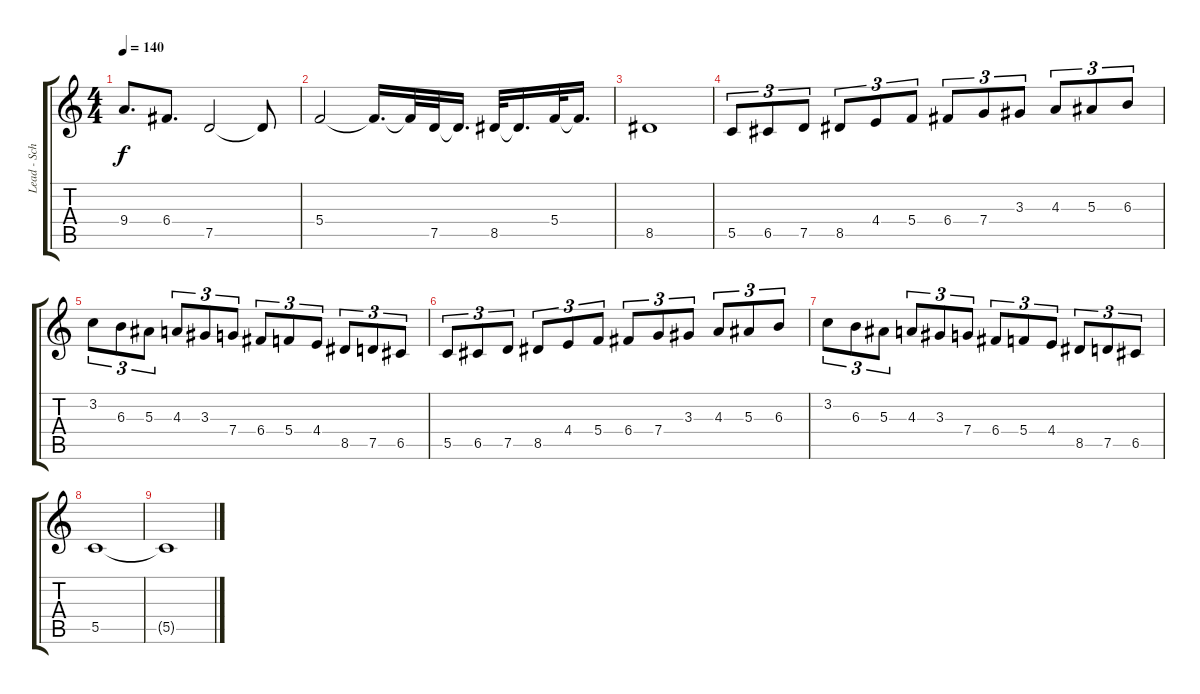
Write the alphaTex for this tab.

\track ("Lead - Schecter Damien Elite-6" "Lead - Sch") {instrument distortionguitar}
\staff {score tabs}
\tuning (D4 A3 F3 C3 G2 C2) {hide}
\ts (4 4)
\tempo 140
\clef g2
\ks c
9.4.8{d dy f} 6.4.8{d} 7.5.2 7.5{t}.8 |
5.4.2 5.4{t}.16{d} 5.4{t}.32 7.5.32 7.5{t}.16{d} 8.5.32 8.5{t}.16{d} 5.4.32 5.4{t}.16{d} |
8.5.1 |
5.5.8{tu (3 2)} 6.5.8{tu (3 2)} 7.5.8{tu (3 2)} 8.5.8{tu (3 2)} 4.4.8{tu (3 2)} 5.4.8{tu (3 2)} 6.4.8{tu (3 2)} 7.4.8{tu (3 2)} 3.3.8{tu (3 2)} 4.3.8{tu (3 2)} 5.3.8{tu (3 2)} 6.3.8{tu (3 2)} |
3.2.8{tu (3 2)} 6.3.8{tu (3 2)} 5.3.8{tu (3 2)} 4.3.8{tu (3 2)} 3.3.8{tu (3 2)} 7.4.8{tu (3 2)} 6.4.8{tu (3 2)} 5.4.8{tu (3 2)} 4.4.8{tu (3 2)} 8.5.8{tu (3 2)} 7.5.8{tu (3 2)} 6.5.8{tu (3 2)} |
5.5.8{tu (3 2) volume 0} 6.5.8{tu (3 2)} 7.5.8{tu (3 2)} 8.5.8{tu (3 2)} 4.4.8{tu (3 2)} 5.4.8{tu (3 2)} 6.4.8{tu (3 2)} 7.4.8{tu (3 2)} 3.3.8{tu (3 2)} 4.3.8{tu (3 2)} 5.3.8{tu (3 2)} 6.3.8{tu (3 2)} |
3.2.8{tu (3 2)} 6.3.8{tu (3 2)} 5.3.8{tu (3 2)} 4.3.8{tu (3 2)} 3.3.8{tu (3 2)} 7.4.8{tu (3 2)} 6.4.8{tu (3 2)} 5.4.8{tu (3 2)} 4.4.8{tu (3 2)} 8.5.8{tu (3 2)} 7.5.8{tu (3 2)} 6.5.8{tu (3 2)} |
5.5.1 |
5.5{t}.1
